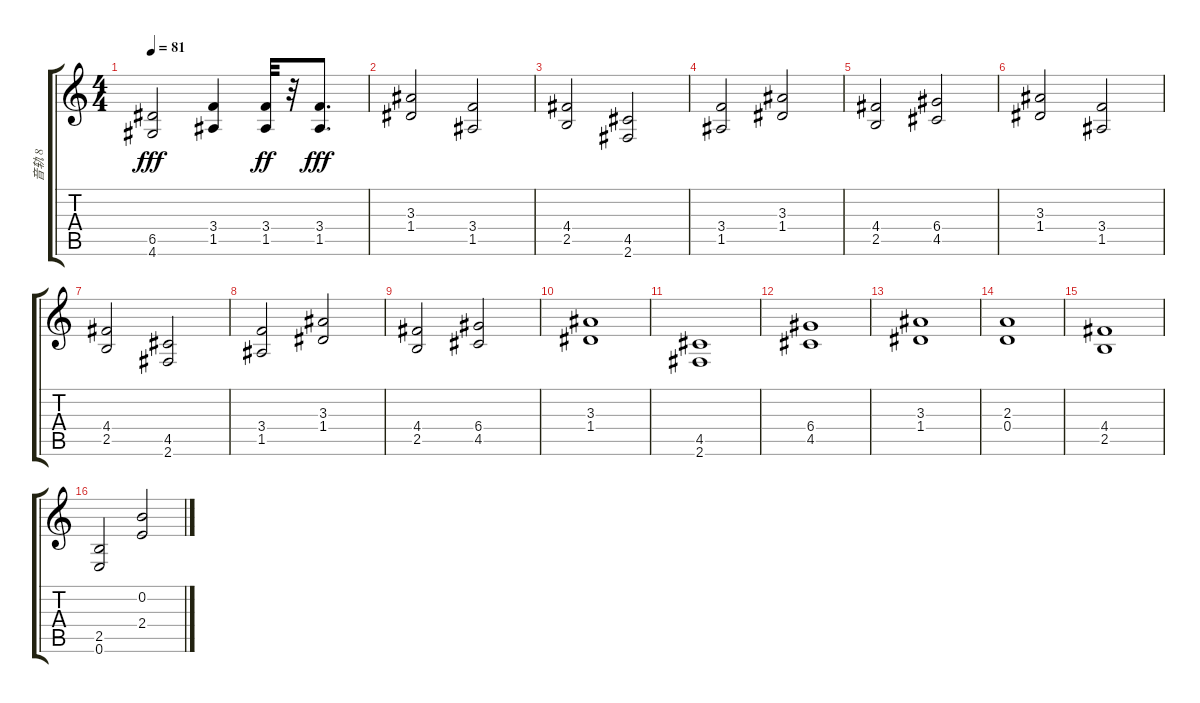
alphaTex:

\track ("音轨 8" "音轨 8") {instrument overdrivenguitar}
\staff {score tabs}
\tuning (E4 B3 G3 D3 A2 E2) {hide}
\ts (4 4)
\tempo 81
\clef g2
\ks c
(6.5 4.6).2{dy fff} (3.4 1.5).4 (3.4 1.5).32{dy ff} r.32 (3.4 1.5).8{d dy fff} |
(3.3 1.4).2 (3.4 1.5).2 |
(4.4 2.5).2 (4.5 2.6).2 |
(3.4 1.5).2 (3.3 1.4).2 |
(4.4 2.5).2 (6.4 4.5).2 |
(3.3 1.4).2 (3.4 1.5).2 |
(4.4 2.5).2 (4.5 2.6).2 |
(3.4 1.5).2 (3.3 1.4).2 |
(4.4 2.5).2 (6.4 4.5).2 |
(3.3 1.4).1 |
(4.5 2.6).1 |
(6.4 4.5).1 |
(3.3 1.4).1 |
(2.3 0.4).1 |
(4.4 2.5).1 |
(2.5 0.6).2 (0.2 2.4).2
